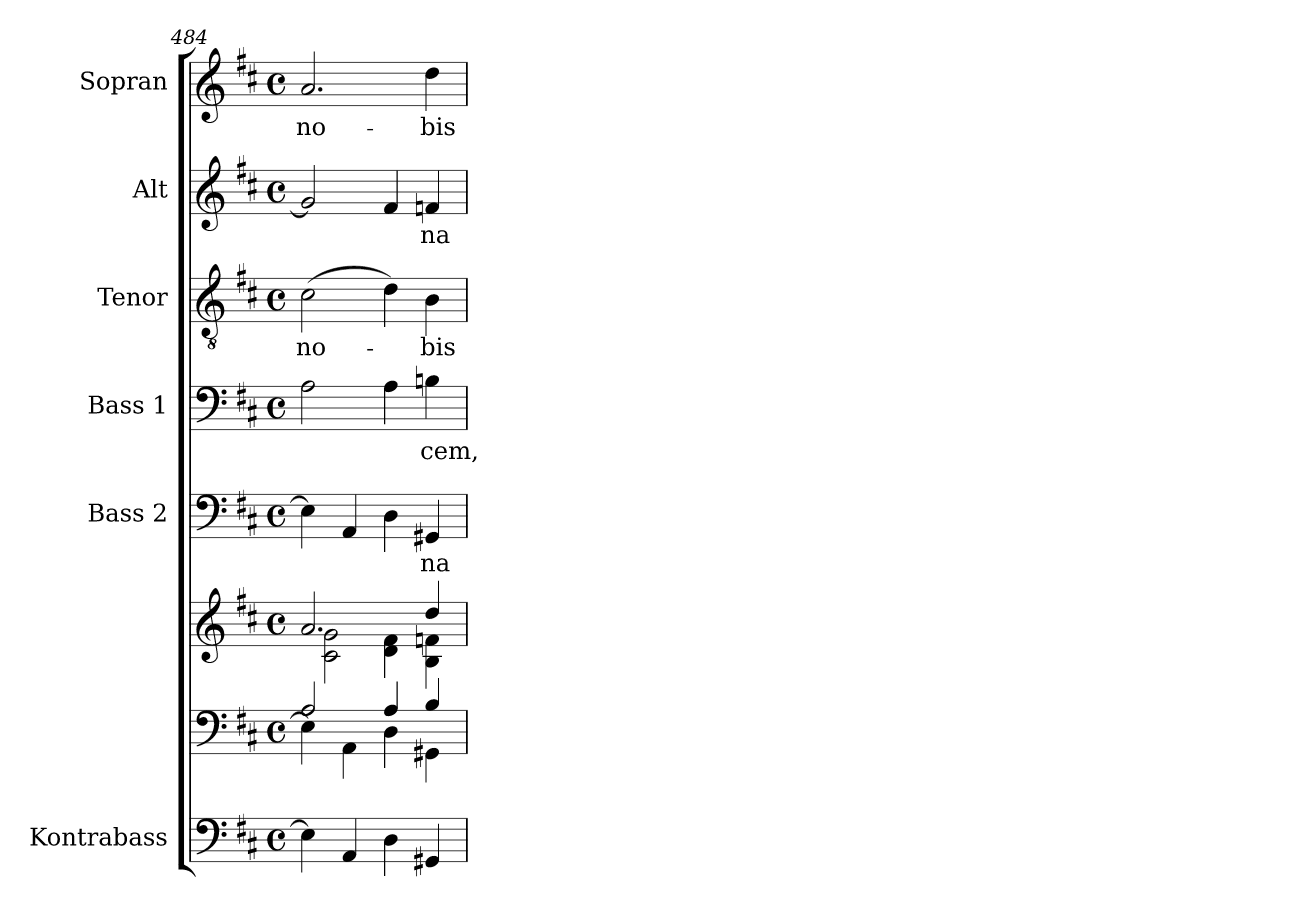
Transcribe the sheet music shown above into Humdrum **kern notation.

**kern	**kern	**kern	**kern	**text	**kern	**text	**kern	**text	**kern	**text	**kern	**text
*part7	*part6	*part6	*part5	*part5	*part4	*part4	*part3	*part3	*part2	*part2	*part1	*part1
*staff8	*staff7	*staff6	*staff5	*staff5	*staff4	*staff4	*staff3	*staff3	*staff2	*staff2	*staff1	*staff1
*I"Kontrabass	*	*	*I"Bass 2	*	*I"Bass 1	*	*I"Tenor	*	*I"Alt	*	*I"Sopran	*
*I'Kb.	*	*	*I'B. 2	*	*I'B. 1	*	*I'T.	*	*I'A.	*	*I'S.	*
*clefF4	*clefF4	*clefG2	*clefF4	*	*clefF4	*	*clefGv2	*	*clefG2	*	*clefG2	*
*ITrd7c12	*	*	*	*	*	*	*	*	*	*	*	*
*k[f#c#]	*k[f#c#]	*k[f#c#]	*k[f#c#]	*	*k[f#c#]	*	*k[f#c#]	*	*k[f#c#]	*	*k[f#c#]	*
*D:	*D:	*D:	*D:	*	*D:	*	*D:	*	*D:	*	*D:	*
*M4/4	*M4/4	*M4/4	*M4/4	*	*M4/4	*	*M4/4	*	*M4/4	*	*M4/4	*
*met(c)	*met(c)	*met(c)	*met(c)	*	*met(c)	*	*met(c)	*	*met(c)	*	*met(c)	*
=484	=484	=484	=484	=484	=484	=484	=484	=484	=484	=484	=484	=484
*	*^	*^	*	*	*	*	*	*	*	*	*	*
!	!	!	!	!	!	!	!	!	!	!LO:LY:b	!	!	!	!LO:LY:b
4EE\]	2A/	4E\]	2.a/	2c#\ 2g\	4E\]	.	2A\	.	(>2c#\	no-	2g/]	.	2.a/	no-
4AAA/	.	4AA\	.	.	4AA/	.	.	.	.	.	.	.	.	.
4DD\	4A/	4D\	.	4d\ 4f#\	4D\	.	4A\	.	4d\)	.	4f#/	.	.	.
!	!	!	!	!	!	!LO:LY:b	!	!LO:LY:b	!	!LO:LY:b	!	!LO:LY:b	!	!LO:LY:b
4GGG#X/	4B/	4GG#X\	4dd/	4B\ 4fn\	4GG#X/	-na	4Bn\	-cem,	4B\	-bis	4fn/	-na	4dd\	-bis
*	*v	*v	*	*	*	*	*	*	*	*	*	*	*	*
*	*	*v	*v	*	*	*	*	*	*	*	*	*	*
=	=	=	=	=	=	=	=	=	=	=	=	=
*-	*-	*-	*-	*-	*-	*-	*-	*-	*-	*-	*-	*-
